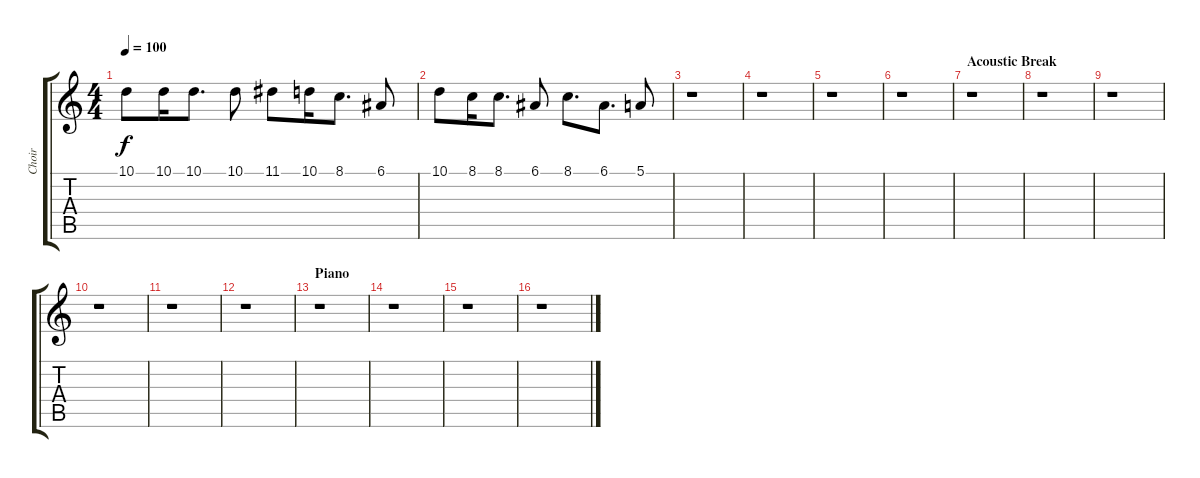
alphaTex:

\track ("Choir" "Choir") {instrument choiraahs}
\staff {score tabs}
\tuning (E4 B3 G3 D3 A2 E2) {hide}
\ts (4 4)
\tempo 100
\clef g2
\ks c
10.1.8{dy f} 10.1.16 10.1.8{d} 10.1.8 11.1.8 10.1.16 8.1.8{d} 6.1.8 |
10.1.8 8.1.16 8.1.8{d} 6.1.8 8.1.8{d} 6.1.8{d} 5.1.8 |
\section ("" "")
r.1 |
r.1 |
r.1 |
r.1 |
\section ("" "Acoustic Break")
r.1 |
r.1 |
r.1 |
r.1 |
r.1 |
r.1 |
\section ("" "Piano")
r.1 |
r.1 |
r.1 |
r.1
